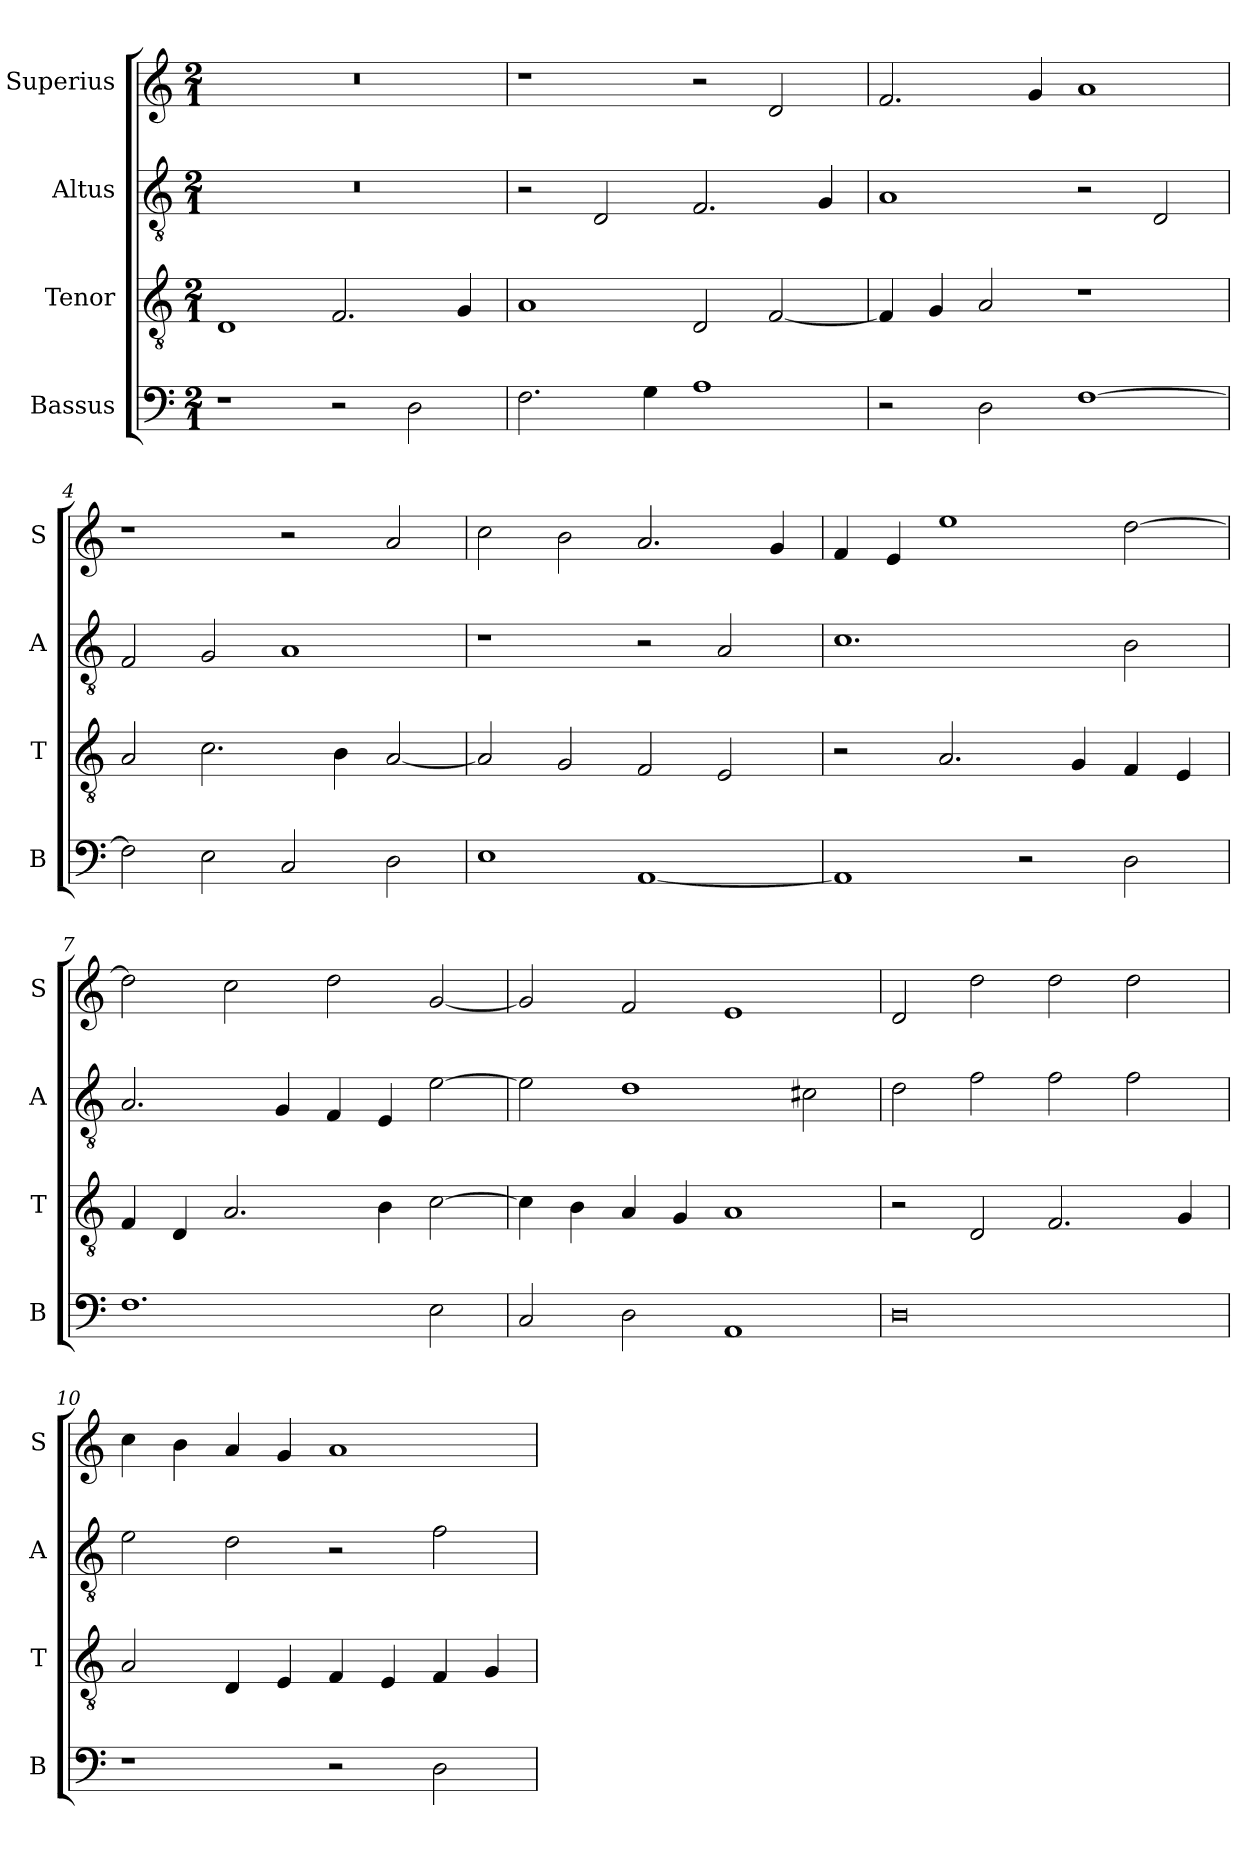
**kern	**kern	**kern	**kern
*part4	*part3	*part2	*part1
*staff4	*staff3	*staff2	*staff1
*I"Bassus	*I"Tenor	*I"Altus	*I"Superius
*I'B	*I'T	*I'A	*I'S
*clefF4	*clefGv2	*clefGv2	*clefG2
*k[]	*k[]	*k[]	*k[]
*C:	*C:	*C:	*C:
*M2/1	*M2/1	*M2/1	*M2/1
=1	=1	=1	=1
1r	1D	0r	0r
2r	2.F	.	.
2D	.	.	.
.	4G	.	.
=2	=2	=2	=2
2.F	1A	2r	1r
.	.	2D	.
4G	.	.	.
1A	2D	2.F	2r
.	[2F	.	2d
.	.	4G	.
=3	=3	=3	=3
2r	4F]	1A	2.f
.	4G	.	.
2D	2A	.	.
.	.	.	4g
[1F	1r	2r	1a
.	.	2D	.
=4	=4	=4	=4
2F]	2A	2F	1r
2E	2.c	2G	.
2C	.	1A	2r
.	4B	.	.
2D	[2A	.	2a
=5	=5	=5	=5
1E	2A]	1r	2cc
.	2G	.	2b
[1AA	2F	2r	2.a
.	2E	2A	.
.	.	.	4g
=6	=6	=6	=6
1AA]	2r	1.c	4f
.	.	.	4e
.	2.A	.	1ee
2r	.	.	.
.	4G	.	.
2D	4F	2B	[2dd
.	4E	.	.
=7	=7	=7	=7
1.F	4F	2.A	2dd]
.	4D	.	.
.	2.A	.	2cc
.	.	4G	.
.	.	4F	2dd
.	4B	4E	.
2E	[2c	[2e	[2g
=8	=8	=8	=8
2C	4c]	2e]	2g]
.	4B	.	.
2D	4A	1d	2f
.	4G	.	.
1AA	1A	.	1e
.	.	2c#X	.
=9	=9	=9	=9
0D	2r	2d	2d
.	2D	2f	2dd
.	2.F	2f	2dd
.	.	2f	2dd
.	4G	.	.
=10	=10	=10	=10
1r	2A	2e	4cc
.	.	.	4b
.	4D	2d	4a
.	4E	.	4g
2r	4F	2r	1a
.	4E	.	.
2D	4F	2f	.
.	4G	.	.
=	=	=	=
*-	*-	*-	*-
